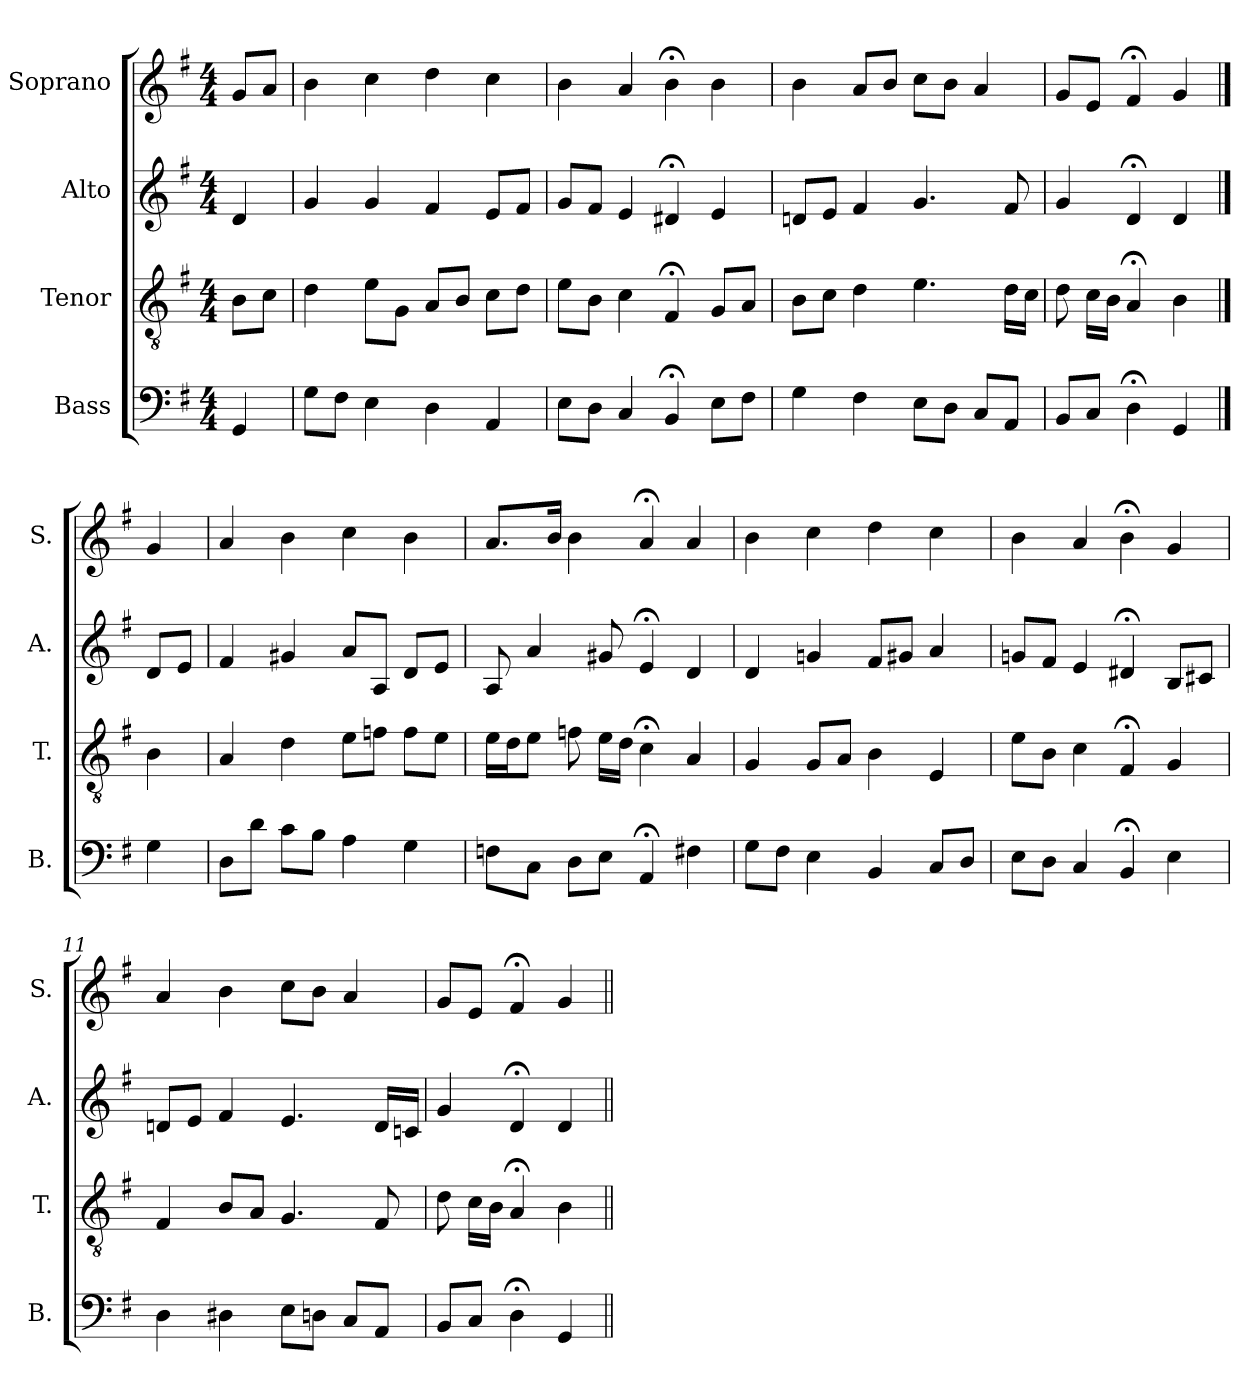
**kern	**kern	**kern	**kern
*part4	*part3	*part2	*part1
*staff4	*staff3	*staff2	*staff1
*I"Bass	*I"Tenor	*I"Alto	*I"Soprano
*I'B.	*I'T.	*I'A.	*I'S.
*clefF4	*clefGv2	*clefG2	*clefG2
*	*ITrd7c12	*	*
*k[f#]	*k[f#]	*k[f#]	*k[f#]
*G:	*G:	*G:	*G:
*M4/4	*M4/4	*M4/4	*M4/4
=1	=1	=1	=1
4GG/	8BB\L	4d/	8g/L
.	8C\J	.	8a/J
=2	=2	=2	=2
8G\L	4D\	4g/	4b\
8F#\J	.	.	.
4E\	8E\L	4g/	4cc\
.	8GG\J	.	.
4D\	8AA/L	4f#/	4dd\
.	8BB/J	.	.
4AA/	8C\L	8e/L	4cc\
.	8D\J	8f#/J	.
=3	=3	=3	=3
8E\L	8E\L	8g/L	4b\
8D\J	8BB\J	8f#/J	.
4C/	4C\	4e/	4a/
4BB;</	4FF#;</	4d#X;</	4b;<\
8E\L	8GG/L	4e/	4b\
8F#\J	8AA/J	.	.
=4	=4	=4	=4
4G\	8BB\L	8dn/L	4b\
.	8C\J	8e/J	.
4F#\	4D\	4f#/	8a/L
.	.	.	8b/J
8E\L	4.E\	4.g/	8cc\L
8D\J	.	.	8b\J
8C/L	.	.	4a/
8AA/J	16D\LL	8f#/	.
.	16C\JJ	.	.
=5	=5	=5	=5
8BB/L	8D\	4g/	8g/L
8C/J	16C\LL	.	8e/J
.	16BB\JJ	.	.
4D;<\	4AA;</	4d;</	4f#;</
4GG/	4BB\	4d/	4g/
!!LO:LB:g=z
==6	==6	==6	==6
4G\	4BB\	8d/L	4g/
.	.	8e/J	.
=7	=7	=7	=7
8D\L	4AA/	4f#/	4a/
8d\J	.	.	.
8c\L	4D\	4g#X/	4b\
8B\J	.	.	.
4A\	8E\L	8a/L	4cc\
.	8Fn\J	8A/J	.
4G\	8F\L	8d/L	4b\
.	8E\J	8e/J	.
=8	=8	=8	=8
8Fn\L	16E\LL	8A/	8.a/L
.	16D\J	.	.
8C\J	8E\J	4a/	.
.	.	.	16b/Jk
8D\L	8Fn\	.	4b\
8E\J	16E\LL	8g#X/	.
.	16D\JJ	.	.
4AA;</	4C;<\	4e;</	4a;</
4F#X\	4AA/	4d/	4a/
=9	=9	=9	=9
8G\L	4GG/	4d/	4b\
8F#\J	.	.	.
4E\	8GG/L	4gn/	4cc\
.	8AA/J	.	.
4BB/	4BB\	8f#/L	4dd\
.	.	8g#X/J	.
8C/L	4EE/	4a/	4cc\
8D/J	.	.	.
!!LO:PB:g=z
=10	=10	=10	=10
8E\L	8E\L	8gn/L	4b\
8D\J	8BB\J	8f#/J	.
4C/	4C\	4e/	4a/
4BB;</	4FF#;</	4d#X;</	4b;<\
4E\	4GG/	8B/L	4g/
.	.	8c#X/J	.
=11	=11	=11	=11
4D\	4FF#/	8dn/L	4a/
.	.	8e/J	.
4D#X\	8BB/L	4f#/	4b\
.	8AA/J	.	.
8E\L	4.GG/	4.e/	8cc\L
8Dn\J	.	.	8b\J
8C/L	.	.	4a/
8AA/J	8FF#/	16d/LL	.
.	.	16cn/JJ	.
=12	=12	=12	=12
8BB/L	8D\	4g/	8g/L
8C/J	16C\LL	.	8e/J
.	16BB\JJ	.	.
4D;<\	4AA;</	4d;</	4f#;</
4GG/	4BB\	4d/	4g/
=||	=||	=||	=||
*-	*-	*-	*-
